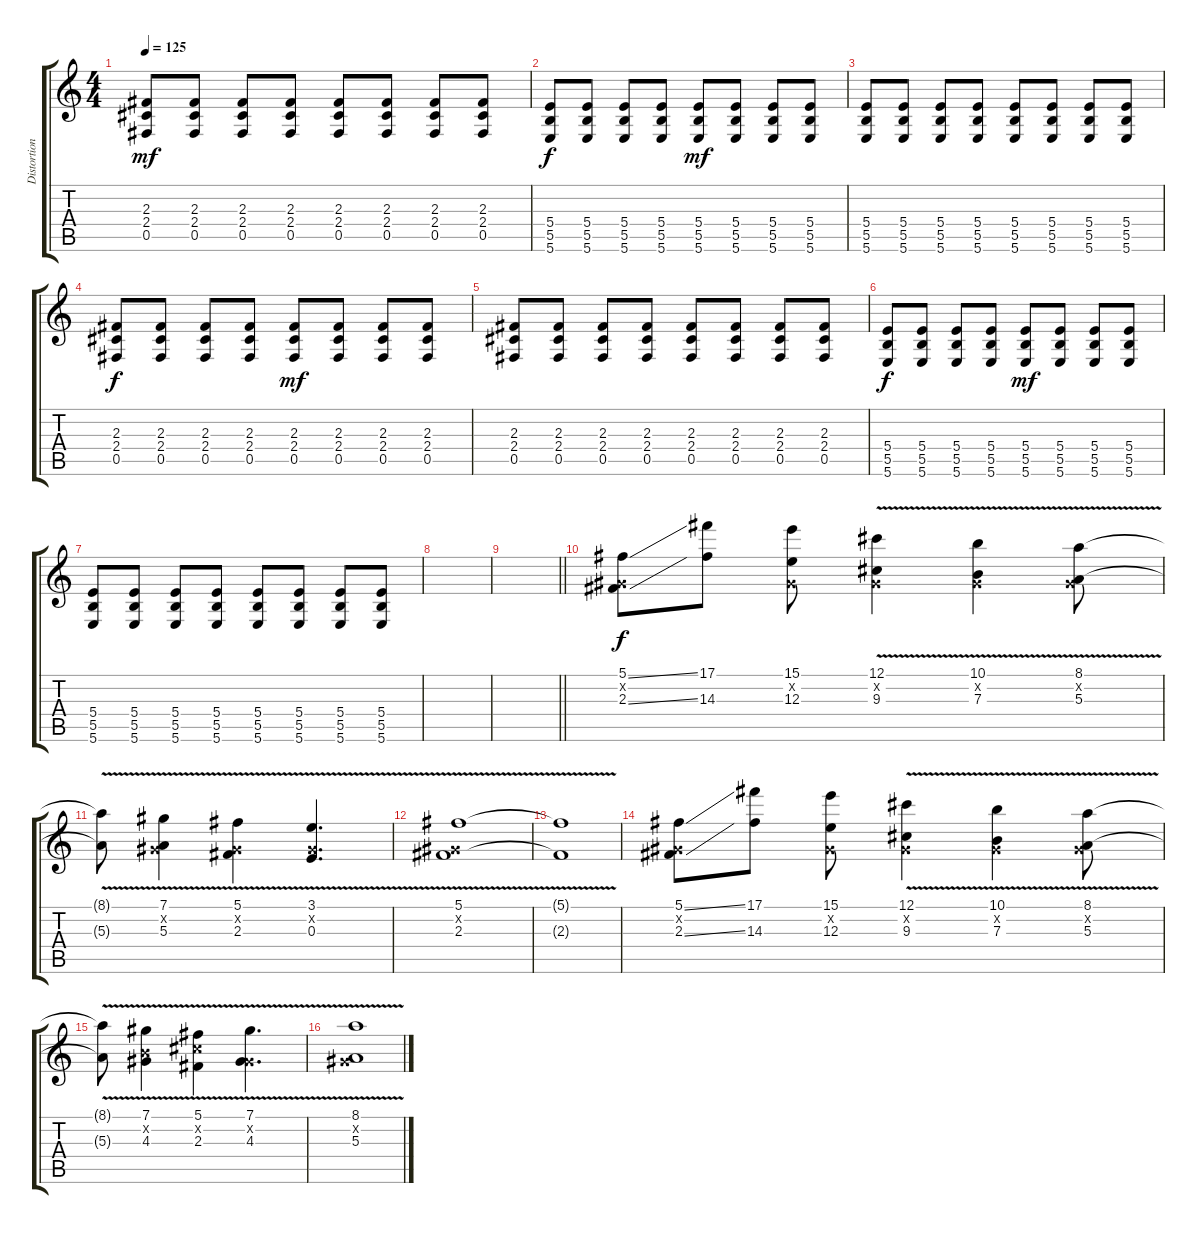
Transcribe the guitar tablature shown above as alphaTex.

\track ("Distortion 03 - SE" "Distortion") {instrument overdrivenguitar}
\staff {score tabs}
\tuning (Db4 Ab3 E3 B2 Gb2 B1) {hide}
\ts (4 4)
\tempo 125
\clef g2
\ks c
(2.3 2.4 0.5).8{dy mf} (2.3 2.4 0.5).8 (2.3 2.4 0.5).8 (2.3 2.4 0.5).8 (2.3 2.4 0.5).8 (2.3 2.4 0.5).8 (2.3 2.4 0.5).8 (2.3 2.4 0.5).8 |
(5.4 5.5 5.6).8{dy f} (5.4 5.5 5.6).8 (5.4 5.5 5.6).8 (5.4 5.5 5.6).8 (5.4 5.5 5.6).8{dy mf} (5.4 5.5 5.6).8 (5.4 5.5 5.6).8 (5.4 5.5 5.6).8 |
(5.4 5.5 5.6).8 (5.4 5.5 5.6).8 (5.4 5.5 5.6).8 (5.4 5.5 5.6).8 (5.4 5.5 5.6).8 (5.4 5.5 5.6).8 (5.4 5.5 5.6).8 (5.4 5.5 5.6).8 |
(2.3 2.4 0.5).8{dy f} (2.3 2.4 0.5).8 (2.3 2.4 0.5).8 (2.3 2.4 0.5).8 (2.3 2.4 0.5).8{dy mf} (2.3 2.4 0.5).8 (2.3 2.4 0.5).8 (2.3 2.4 0.5).8 |
(2.3 2.4 0.5).8 (2.3 2.4 0.5).8 (2.3 2.4 0.5).8 (2.3 2.4 0.5).8 (2.3 2.4 0.5).8 (2.3 2.4 0.5).8 (2.3 2.4 0.5).8 (2.3 2.4 0.5).8 |
(5.4 5.5 5.6).8{dy f} (5.4 5.5 5.6).8 (5.4 5.5 5.6).8 (5.4 5.5 5.6).8 (5.4 5.5 5.6).8{dy mf} (5.4 5.5 5.6).8 (5.4 5.5 5.6).8 (5.4 5.5 5.6).8 |
(5.4 5.5 5.6).8 (5.4 5.5 5.6).8 (5.4 5.5 5.6).8 (5.4 5.5 5.6).8 (5.4 5.5 5.6).8 (5.4 5.5 5.6).8 (5.4 5.5 5.6).8 (5.4 5.5 5.6).8 |
|
\barLineRight lightlight
|
(5.1{ss} 0.2{x} 2.3{ss}).8{dy f volume 13 balance 8 instrument overdrivenguitar} (17.1 14.3).8 (15.1 0.2{x} 12.3).8 (12.1{v} 0.2{x} 9.3{v}).4 (10.1{v} 0.2{x} 7.3{v}).4 (8.1{v} 0.2{x} 5.3{v}).8 |
(8.1{t} 5.3{t}).8 (7.1{v} 0.2{x} 5.3{v}).4 (5.1{v} 0.2{x} 2.3{v}).4 (3.1{v} 0.2{x} 0.3{v}).4{d} |
(5.1{v} 0.2{x} 2.3{v}).1 |
(5.1{t} 2.3{t}).1 |
(5.1{ss} 0.2{x} 2.3{ss}).8 (17.1 14.3).8 (15.1 0.2{x} 12.3).8 (12.1{v} 0.2{x} 9.3{v}).4 (10.1{v} 0.2{x} 7.3{v}).4 (8.1{v} 0.2{x} 5.3{v}).8 |
(8.1{t} 5.3{t}).8 (7.1{v} 3.2{x} 4.3{v}).4 (5.1{v} 5.2{x} 2.3{v}).4 (7.1{v} 0.2{x} 4.3{v}).4{d} |
(8.1 0.2{x} 5.3{v}).1
